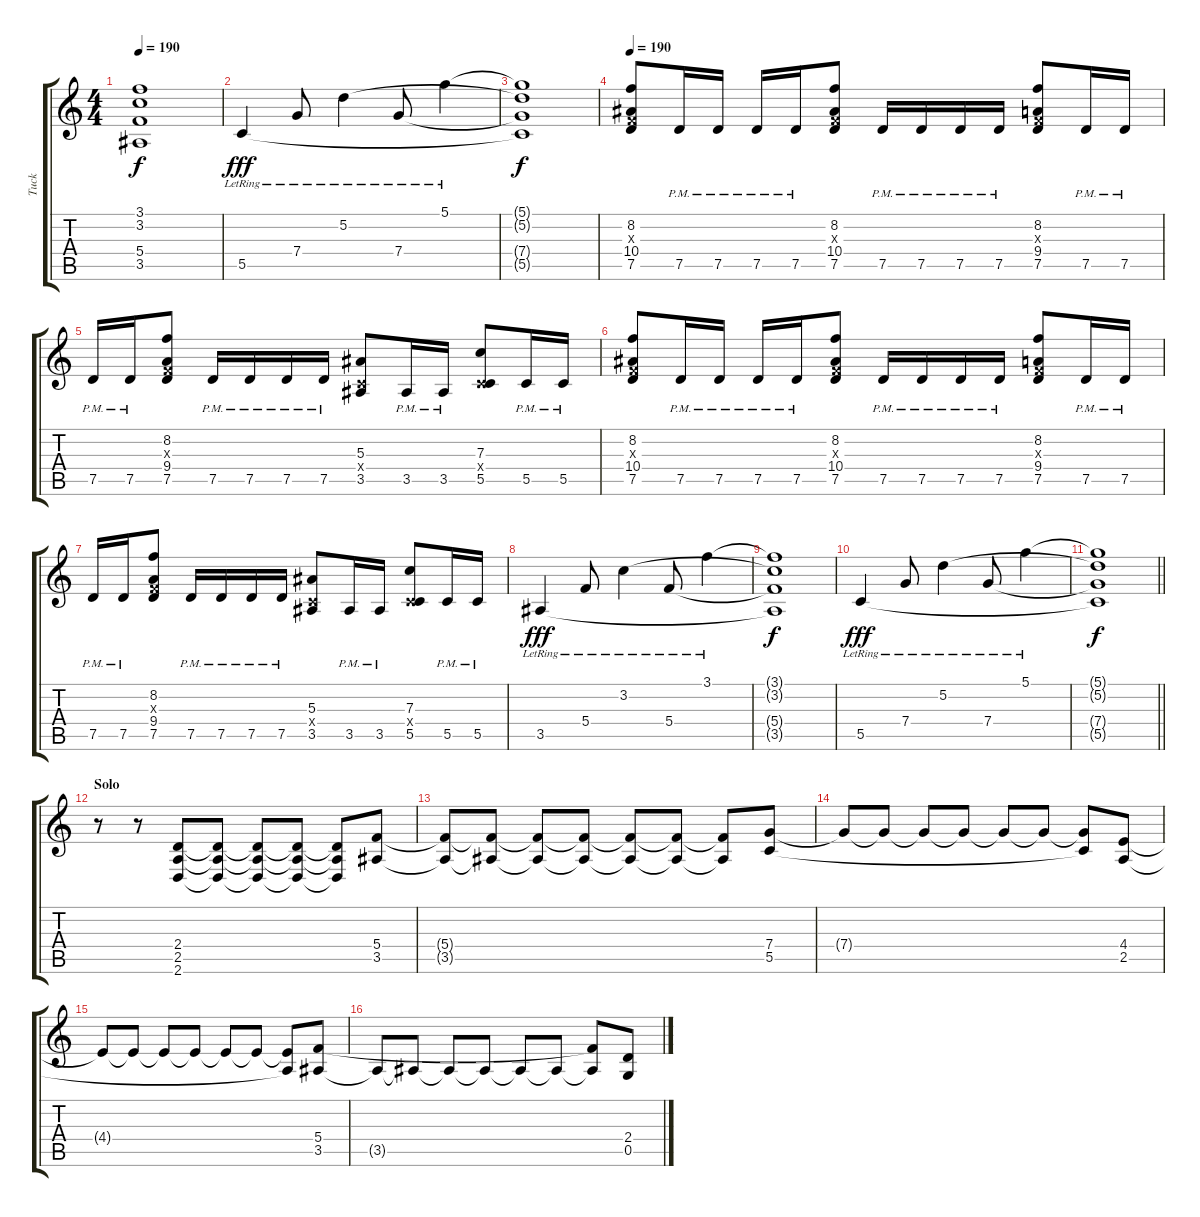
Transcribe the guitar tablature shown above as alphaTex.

\track ("Tuck" "Tuck") {instrument distortionguitar}
\staff {score tabs}
\tuning (D4 A3 F3 C3 G2 C2) {hide}
\ts (4 4)
\tempo 190
\clef g2
\ks c
(3.1{t} 3.2{t} 5.4{t} 3.5{t}).1{dy f} |
5.5{lr}.4{dy fff} 7.4{lr}.8 5.2{lr}.4 7.4{lr}.8 5.1{lr}.4 |
(5.1{t} 5.2{t} 7.4{t} 5.5{t}).1{dy f} |
\tempo 190
(8.2 0.3{x} 10.4 7.5).8 7.5{pm}.16 7.5{pm}.16 7.5{pm}.16 7.5{pm}.16 (8.2 0.3{x} 10.4 7.5).8 7.5{pm}.16 7.5{pm}.16 7.5{pm}.16 7.5{pm}.16 (8.2 0.3{x} 9.4 7.5).8 7.5{pm}.16 7.5{pm}.16 |
7.5{pm}.16 7.5{pm}.16 (8.2 0.3{x} 9.4 7.5).8 7.5{pm}.16 7.5{pm}.16 7.5{pm}.16 7.5{pm}.16 (5.3 0.4{x} 3.5).8 3.5{pm}.16 3.5{pm}.16 (7.3 0.4{x} 5.5).8 5.5{pm}.16 5.5{pm}.16 |
(8.2 0.3{x} 10.4 7.5).8 7.5{pm}.16 7.5{pm}.16 7.5{pm}.16 7.5{pm}.16 (8.2 0.3{x} 10.4 7.5).8 7.5{pm}.16 7.5{pm}.16 7.5{pm}.16 7.5{pm}.16 (8.2 0.3{x} 9.4 7.5).8 7.5{pm}.16 7.5{pm}.16 |
7.5{pm}.16 7.5{pm}.16 (8.2 0.3{x} 9.4 7.5).8 7.5{pm}.16 7.5{pm}.16 7.5{pm}.16 7.5{pm}.16 (5.3 0.4{x} 3.5).8 3.5{pm}.16 3.5{pm}.16 (7.3 0.4{x} 5.5).8 5.5{pm}.16 5.5{pm}.16 |
3.5{lr}.4{dy fff} 5.4{lr}.8 3.2{lr}.4 5.4{lr}.8 3.1{lr}.4 |
(3.1{t} 3.2{t} 5.4{t} 3.5{t}).1{dy f} |
5.5{lr}.4{dy fff} 7.4{lr}.8 5.2{lr}.4 7.4{lr}.8 5.1{lr}.4 |
\barLineRight lightlight
(5.1{t} 5.2{t} 7.4{t} 5.5{t}).1{dy f} |
\section ("" "Solo")
r.8 r.8 (2.4 2.5 2.6).8 (2.4{t} 2.5{t} 2.6{t}).8 (2.4{t} 2.5{t} 2.6{t}).8 (2.4{t} 2.5{t} 2.6{t}).8 (2.4{t} 2.5{t} 2.6{t}).8 (5.4 3.5).8 |
(5.4{t} 3.5{t}).8 (5.4{t} 3.5{t}).8 (5.4{t} 3.5{t}).8 (5.4{t} 3.5{t}).8 (5.4{t} 3.5{t}).8 (5.4{t} 3.5{t}).8 (5.4{t} 3.5{t}).8 (7.4 5.5).8 |
7.4{t}.8 7.4{t}.8 7.4{t}.8 7.4{t}.8 7.4{t}.8 7.4{t}.8 (7.4{t} 5.5{t}).8 (4.4 2.5).8 |
4.4{t}.8 4.4{t}.8 4.4{t}.8 4.4{t}.8 4.4{t}.8 4.4{t}.8 (4.4{t} 2.5{t}).8 (5.4 3.5).8 |
3.5{t}.8 3.5{t}.8 3.5{t}.8 3.5{t}.8 3.5{t}.8 3.5{t}.8 (5.4{t} 3.5{t}).8 (2.4 0.5).8
